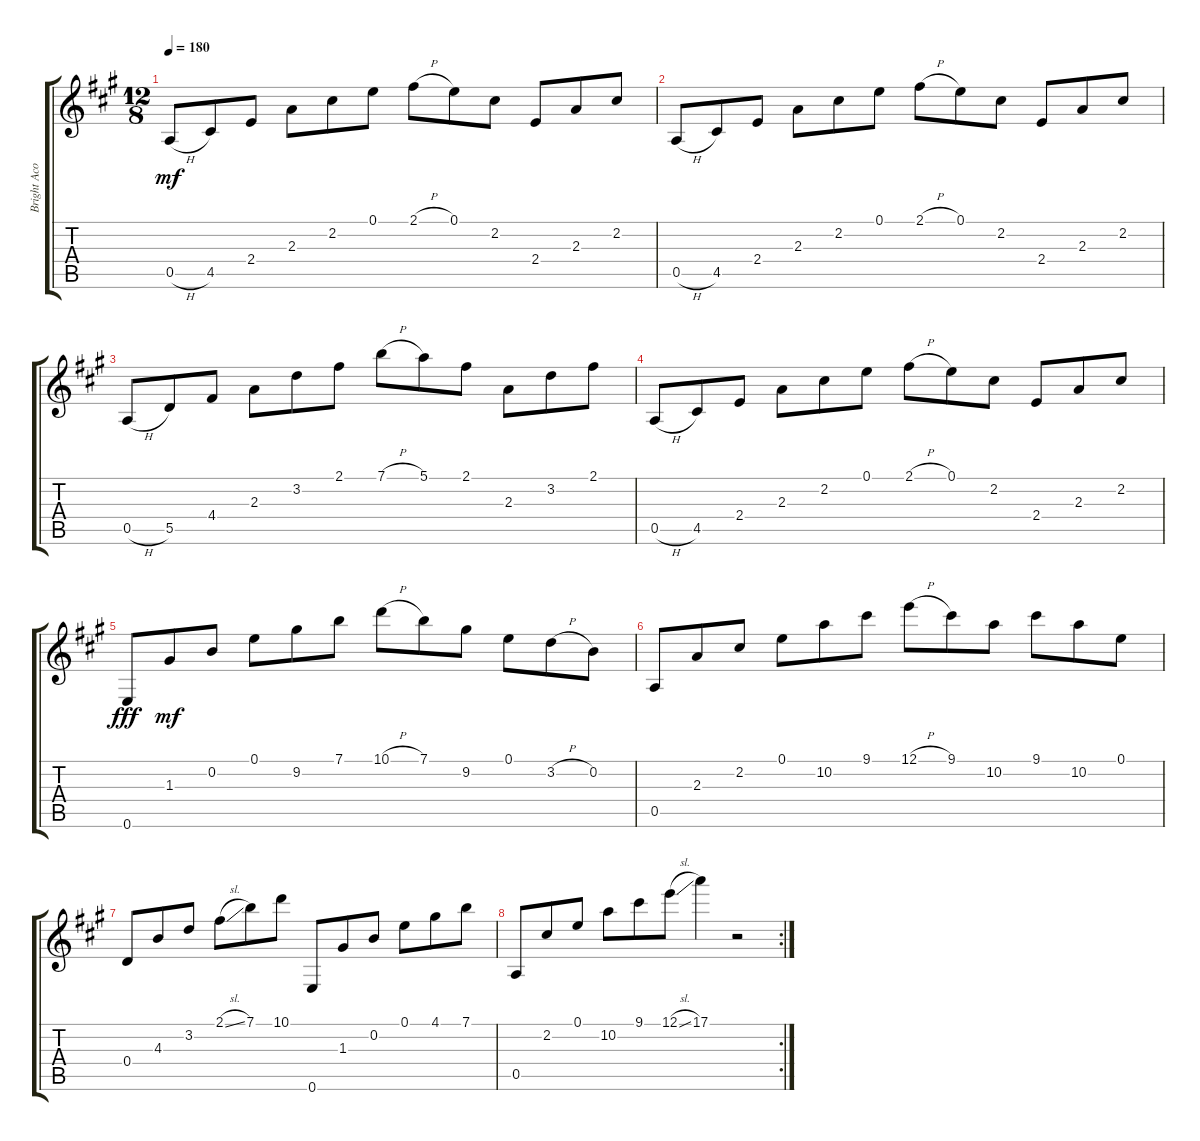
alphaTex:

\track ("Bright Acoustic " "Bright Aco") {instrument acousticguitarnylon}
\staff {score tabs}
\tuning (E4 B3 G3 D3 A2 E2) {hide}
\ts (12 8)
\tempo 180
\clef g2
\ks a
0.5{h}.8{dy mf} 4.5.8 2.4.8 2.3.8 2.2.8 0.1.8 2.1{h}.8 0.1.8 2.2.8 2.4.8 2.3.8 2.2.8 |
0.5{h}.8 4.5.8 2.4.8 2.3.8 2.2.8 0.1.8 2.1{h}.8 0.1.8 2.2.8 2.4.8 2.3.8 2.2.8 |
0.5{h}.8 5.5.8 4.4.8 2.3.8 3.2.8 2.1.8 7.1{h}.8 5.1.8 2.1.8 2.3.8 3.2.8 2.1.8 |
0.5{h}.8 4.5.8 2.4.8 2.3.8 2.2.8 0.1.8 2.1{h}.8 0.1.8 2.2.8 2.4.8 2.3.8 2.2.8 |
0.6.8{dy fff} 1.3.8{dy mf} 0.2.8 0.1.8 9.2.8 7.1.8 10.1{h}.8 7.1.8 9.2.8 0.1.8 3.2{h}.8 0.2.8 |
0.5.8 2.3.8 2.2.8 0.1.8 10.2.8 9.1.8 12.1{h}.8 9.1.8 10.2.8 9.1.8 10.2.8 0.1.8 |
0.4.8 4.3.8 3.2.8 2.1{sl}.8 7.1.8 10.1.8 0.6.8 1.3.8 0.2.8 0.1.8 4.1.8 7.1.8 |
\rc 2
0.5.8 2.2.8 0.1.8 10.2.8 9.1.8 12.1{sl}.8 17.1.4 r.2
